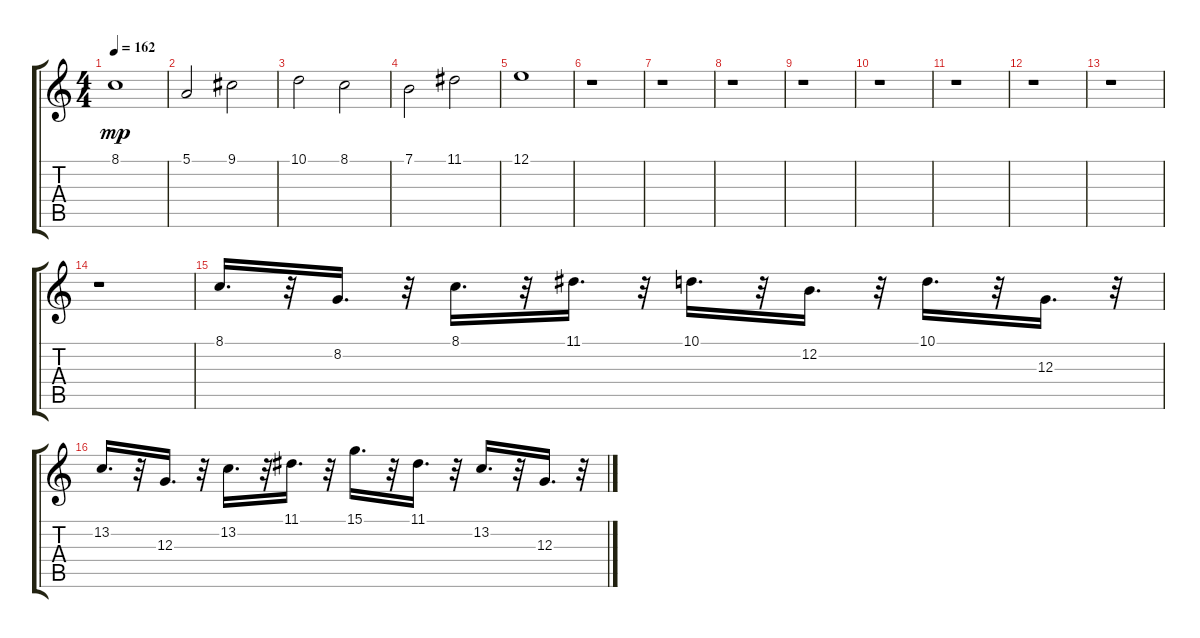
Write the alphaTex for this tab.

\track "" {instrument stringensemble1}
\staff {score tabs}
\tuning (E4 B3 G3 D3 A2 E2) {hide}
\ts (4 4)
\tempo 162
\clef g2
\ks c
8.1.1{dy mp} |
5.1.2 9.1.2 |
10.1.2 8.1.2 |
7.1.2 11.1.2 |
12.1.1 |
r.1 |
r.1 |
r.1 |
r.1 |
r.1 |
r.1 |
r.1 |
r.1 |
r.1 |
8.1.16{d} r.32 8.2.16{d} r.32 8.1.16{d} r.32 11.1.16{d} r.32 10.1.16{d} r.32 12.2.16{d} r.32 10.1.16{d} r.32 12.3.16{d} r.32 |
13.2.16{d} r.32 12.3.16{d} r.32 13.2.16{d} r.32 11.1.16{d} r.32 15.1.16{d} r.32 11.1.16{d} r.32 13.2.16{d} r.32 12.3.16{d} r.32
